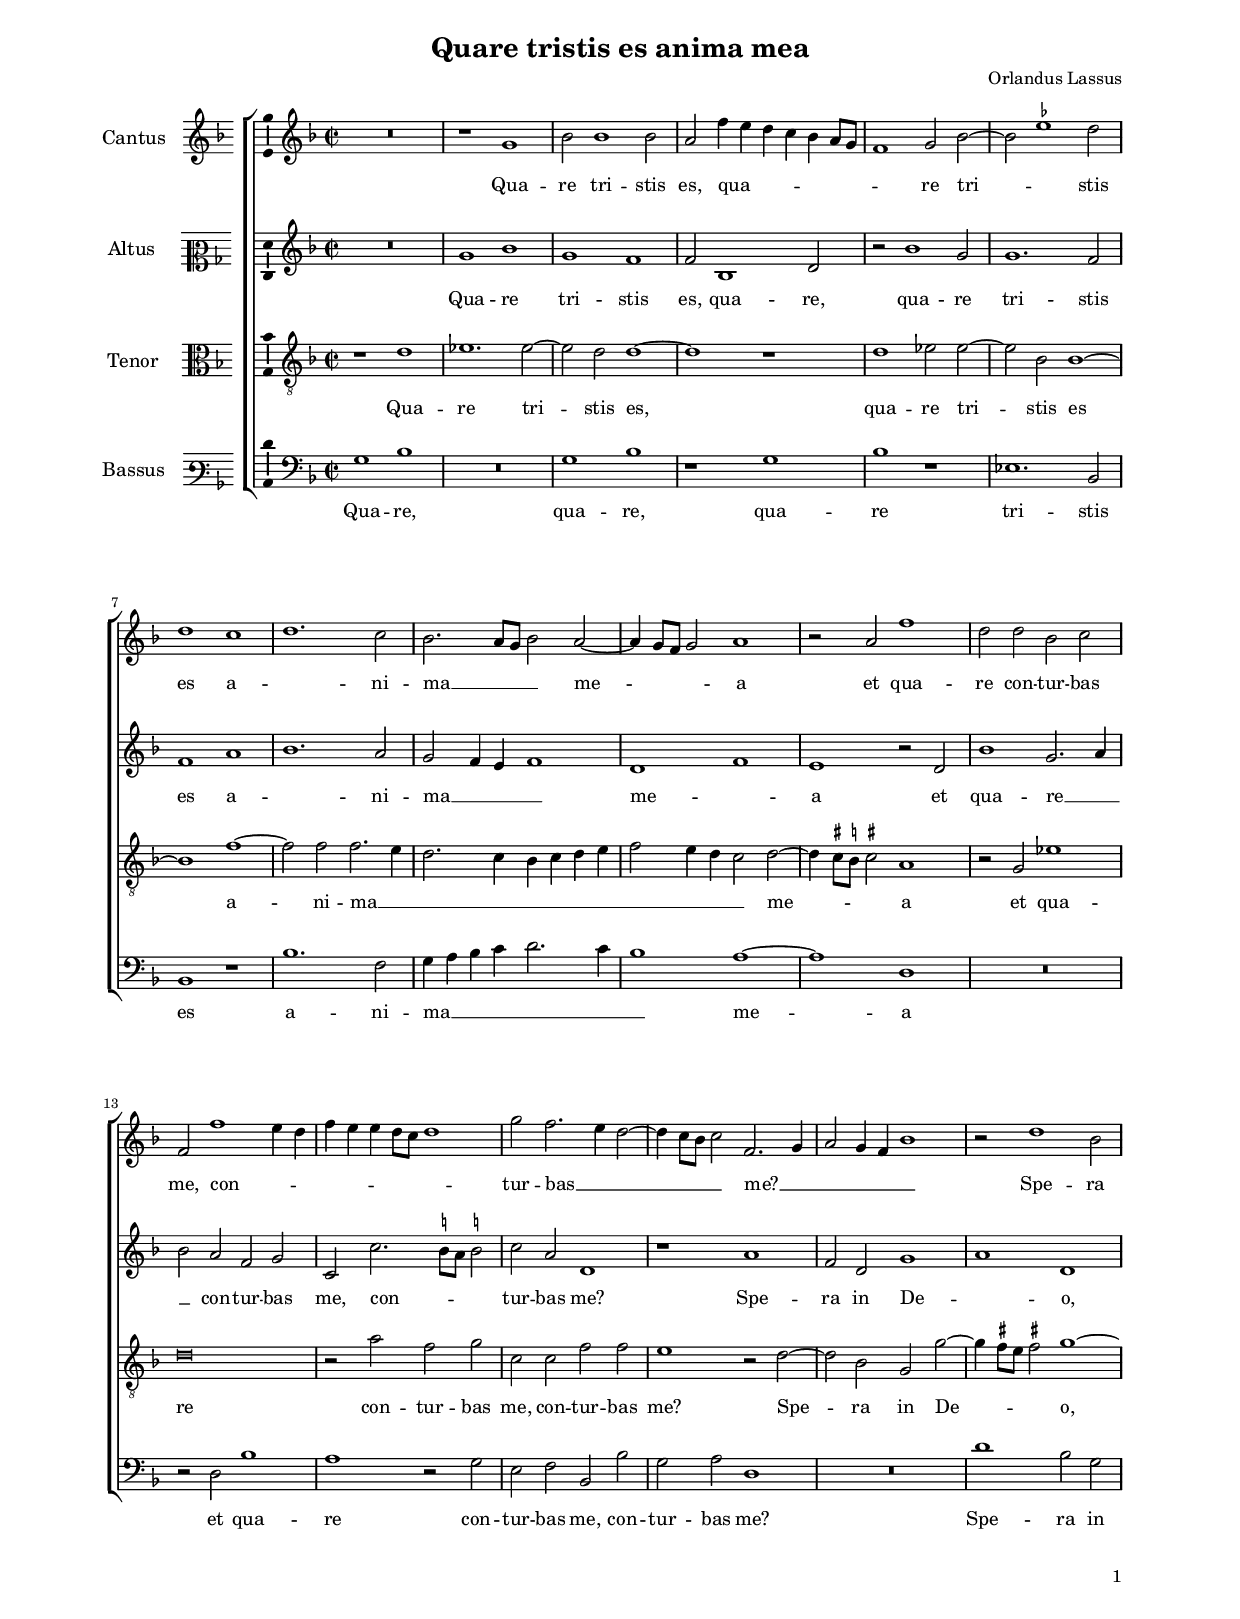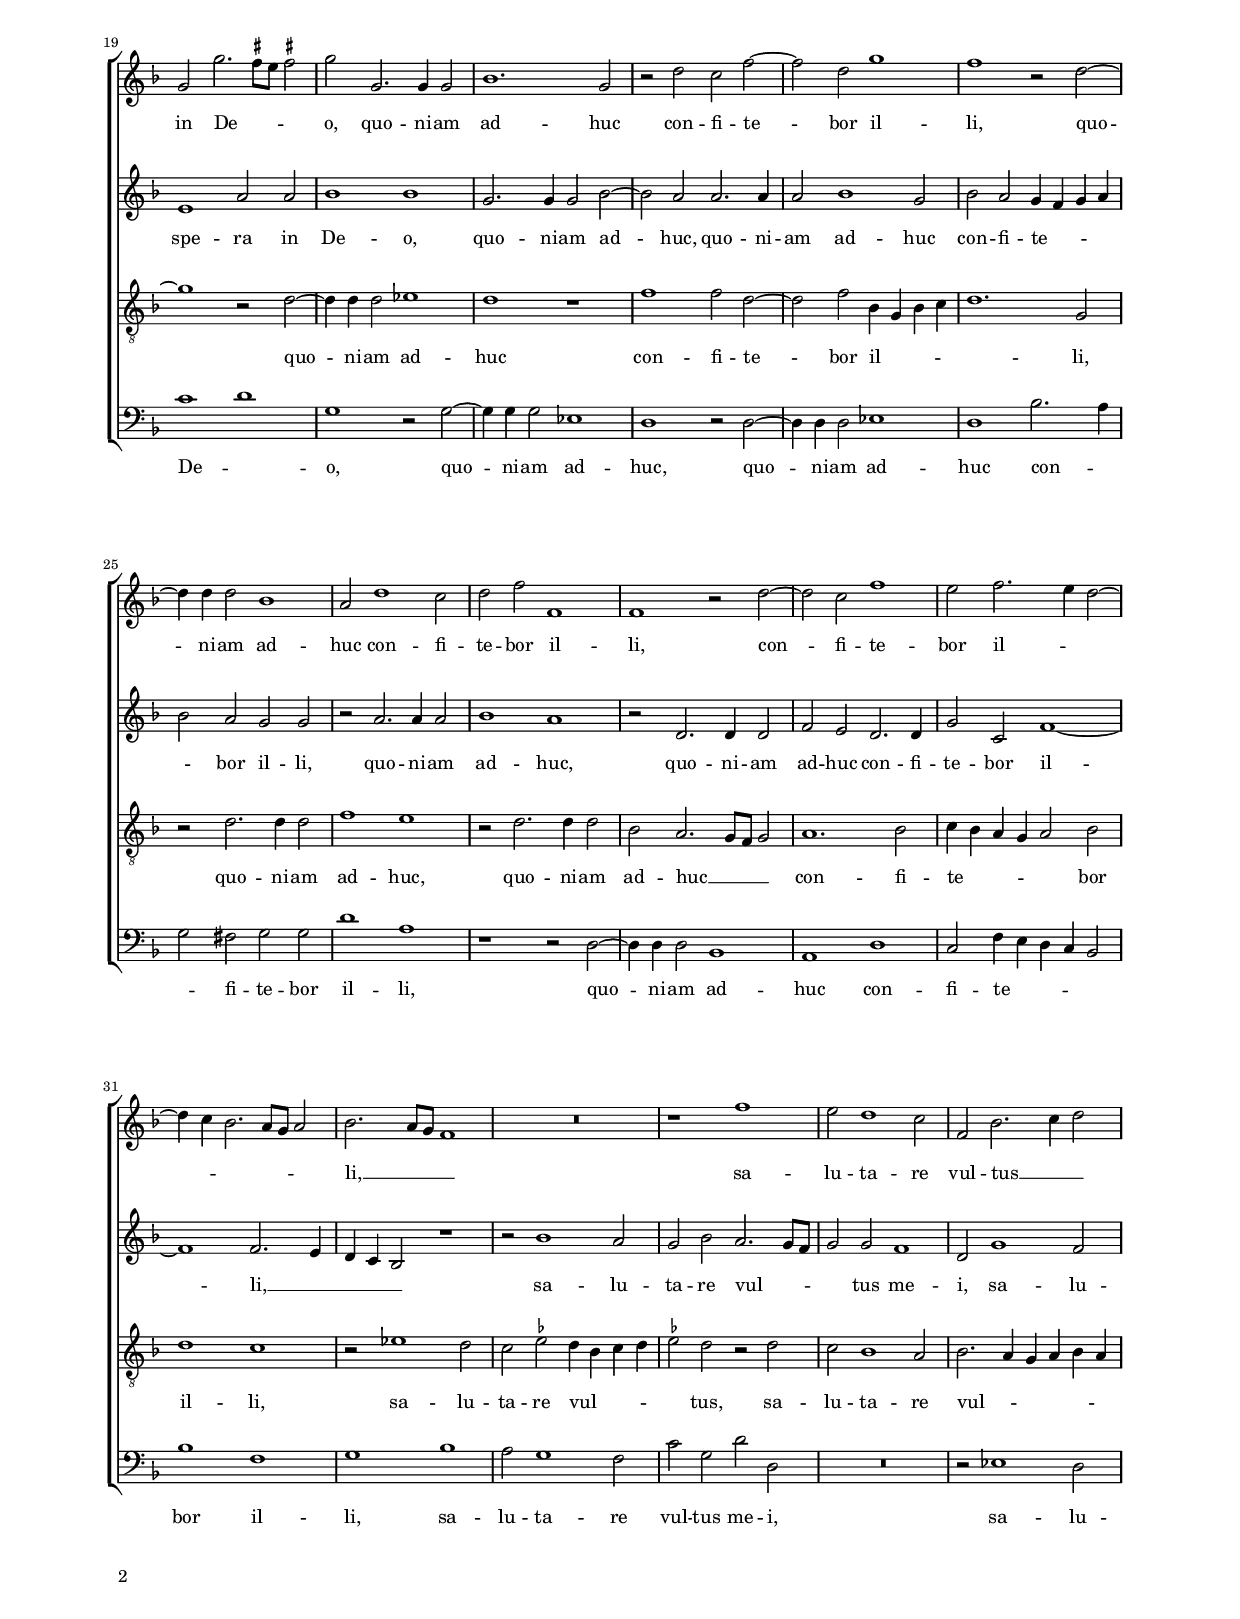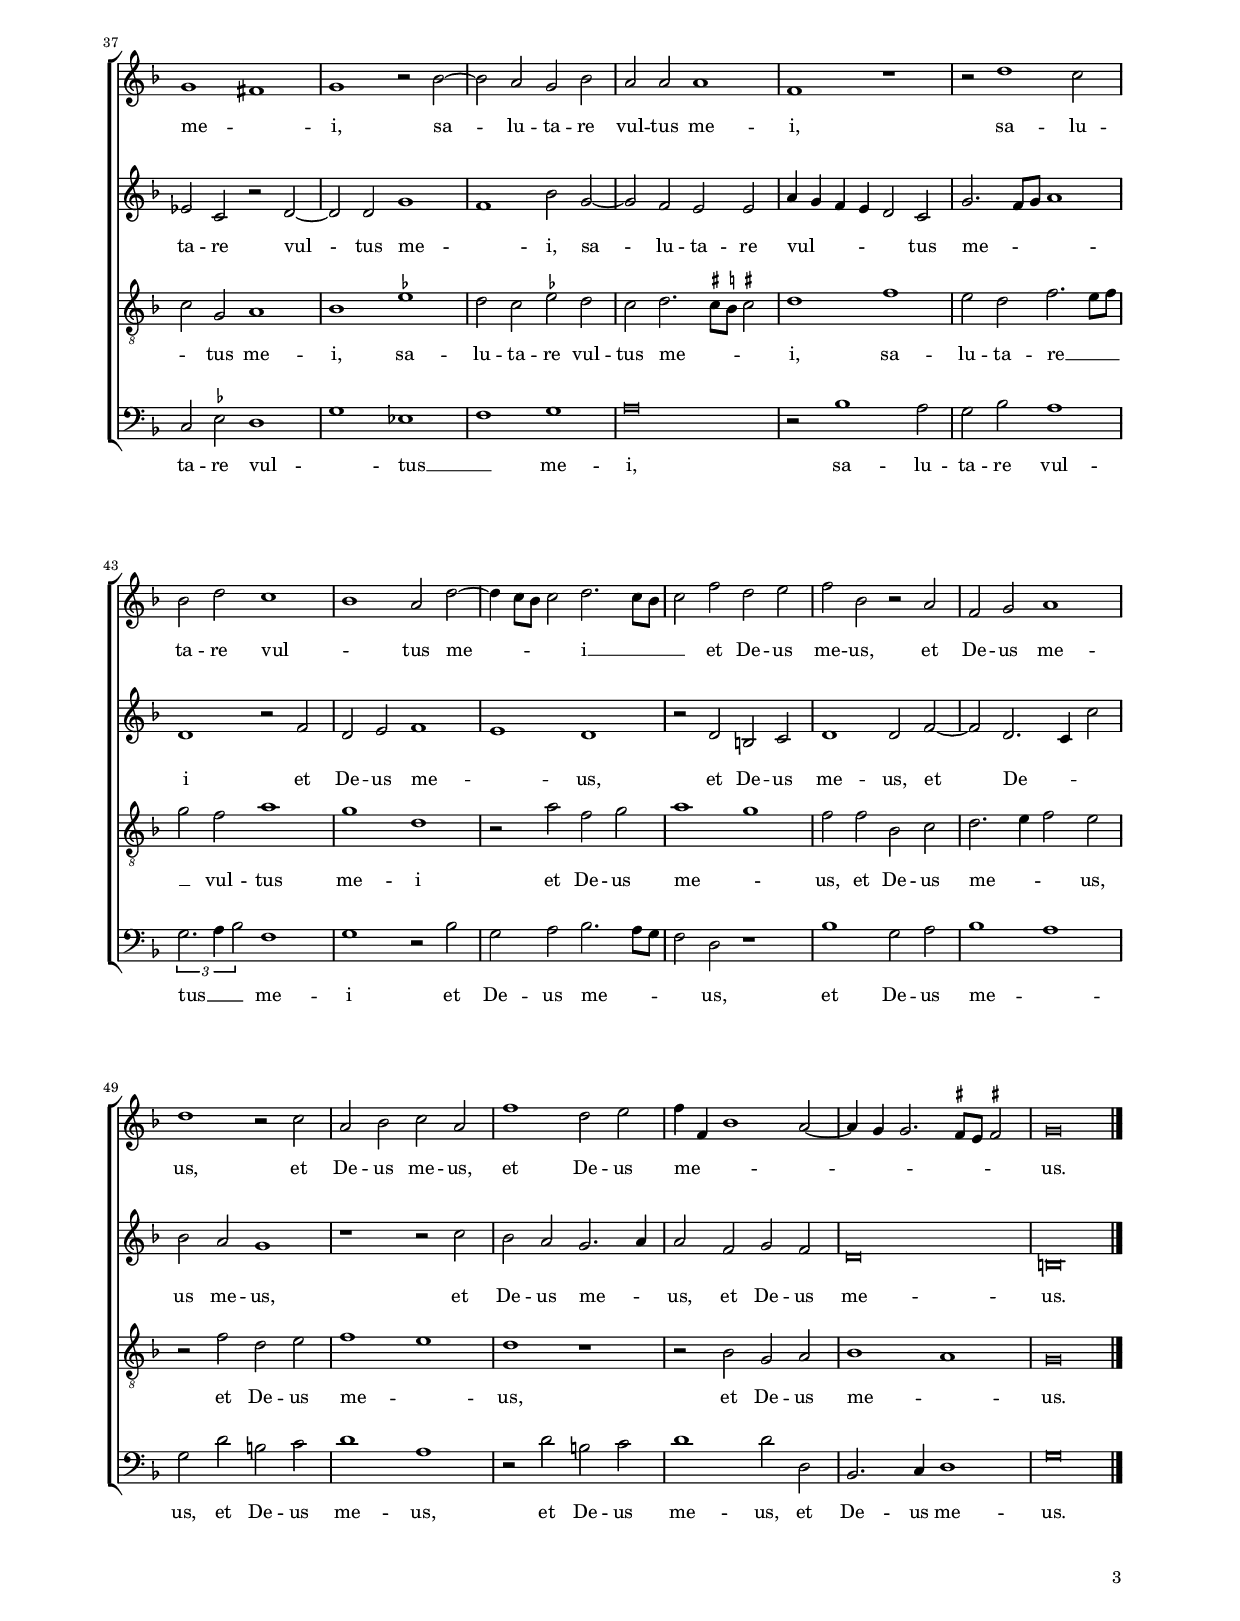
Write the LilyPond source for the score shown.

\header
{
  title="Quare tristis es anima mea"
  composer="Orlandus Lassus"
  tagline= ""
}

\version "2.22.0"
\language deutsch
#(set-global-staff-size 15)
% #(set-default-paper-size "letter")
#(ly:set-option 'point-and-click #f)

	
global = {
    % \set Staff.autoBeaming = ##f        
	\key f \major
	\time 2/2 \set Score.measureLength = #(ly:make-moment 2/1)
    \set Score.tempoHideNote = ##t
    \tempo 2 = 90
    \skip 1*2*54 \bar "|."
	}

	ficta = { \once \set suggestAccidentals = ##t }
	
	forget = #(define-music-function (music) (ly:music?) #{
		\accidentalStyle forget
		$music
		\accidentalStyle default
		#})
	

\paper
	{
	top-margin = 2 \cm
	bottom-margin = 1.4 \cm
	left-margin = 2 \cm
	right-margin = 2 \cm
	ragged-bottom = ##f
	ragged-last-bottom = ##t
	print-page-number = ##f
	system-system-spacing = #'((basic-distance . 17) (minimum-distance . 14) (padding . 6) (strechability . 150))
    oddFooterMarkup=\markup   \fill-line { "" \fromproperty #'page:page-number-string }
    evenFooterMarkup=\markup  \fill-line { \fromproperty #'page:page-number-string "" }
    last-bottom-spacing = #'((basic-distance . 11) (minimum-distance . 7) (padding . 4))
%	systems-per-page = 3
%   page-count = 3        
%	min-systems-per-page = 3
	}


incipitcantus = \markup { \score {
	{
	\set Staff.instrumentName = \markup { \fontsize #1 "Cantus" }
	\key f \major
	\clef violin
	s4 \bar ""
	}
	\layout  {
	raggedright = ##t
	indent = 1.6 \cm
	line-width = 2.2\cm
	\context { \Staff \remove Time_signature_engraver }
	\override Staff.Clef.Y-extent = #'(0 . 0)
	}} \hspace #1 }
	
      
incipitaltus = \markup { \score {
	{
	\set Staff.instrumentName = \markup { \fontsize #1 "Altus" }
	\key f \major
	\clef mezzosoprano
	s4 \bar ""
	}
	\layout  {
	raggedright = ##t
	indent = 1.6 \cm
	line-width = 2.2\cm
	\context { \Staff \remove Time_signature_engraver }
	\override Staff.Clef.Y-extent = #'(0 . 0)
	}} \hspace #1 }


incipittenor = \markup { \score {
	{
	\set Staff.instrumentName = \markup { \fontsize #1 "Tenor" }
	\key f \major
	\clef alto
	s4 \bar ""
	}
	\layout  {
	raggedright = ##t
	indent = 1.6 \cm
	line-width = 2.2\cm
	\context { \Staff \remove Time_signature_engraver }
	\override Staff.Clef.Y-extent = #'(0 . 0)
	}} \hspace #1 }


incipitbassus = \markup { \score {
	{
	\set Staff.instrumentName = \markup { \fontsize #1 "Bassus" }
	\key f \major
	\clef varbaritone
	s4 \bar ""
	}
	\layout  {
	raggedright = ##t
	indent = 1.6 \cm
	line-width = 2.2\cm
	\context { \Staff \remove Time_signature_engraver }
	\override Staff.Clef.Y-extent = #'(0 . 0)
	}} \hspace #1 }


cantus =  \relative c''
	{
	R\breve
	r1 g
	b2 b1 b2
	a2 f'4 e d c b a8 g
%5
	f1 g2 b~ |
	b2 \ficta es1 d2
	d1 c
	d1. c2
	b2. a8 g b2 a~
%10
	a4 g8 f g2 a1 |
	r2 a f'1
	d2 d b c
	f,2 f'1 e4 d
	f4 e e d8 c d1
%15
	g2 f2. e4 d2~ |
	d4 c8 b c2 f,2. g4
	a2 g4 f b1
	r2 d1 b2
	g2 g'2. \ficta fis8 e \ficta fis!2
%20
	g2 g,2. g4 g2 |
	b1. g2
	r2 d' c f~
	f2 d g1
	f1 r2 d~
%25
	d4 d d2 b1 |
	a2 d1 c2
	d2 f f,1
	f1 r2 d'~
	d2 c f1
%30
	e2 f2. e4 d2~ |
	d4 c b2. a8 g a2
	b2. a8 g f1
	R\breve
	r1 f'
%35
	e2 d1 c2 |
	f,2 b2. c4 d2
	g,1 fis
	g1 r2 b~
	b2 a g b
%40
	a2 a a1 |
	f1 r
	r2 d'1 c2
	b2 d c1
	b1 a2 d~
%45
	d4 c8 b c2 d2. c8 b |
	c2 f d e
	f2 b, r a
	f2 g a1
	d1 r2 c
%50
	a2 b c a |
	f'1 d2 e
	f4 f, b1 a2~
	a4 g g2. \ficta fis8 e \ficta fis!2
	g\breve |
	}


altus =  \relative c'
	{
	R\breve
	g'1 b
	g1 f
	f2 b,1 d2
%5
	r2 b'1 g2 |
	g1. f2
	f1 a
	b1. a2
	g2 f4 e f1
%10
	d1 f |
	e1 r2 d
	b'1 g2. a4
	b2 a f g
	c,2 c'2. \stemDown \ficta h8 a \stemNeutral \ficta h!2
%15
	c2 a d,1 |
	r1 a'
	f2 d g1
	a1 d,
	e1 a2 a
%20
	b1 b |
	g2. g4 g2 b~
	b2 a a2. a4
	a2 b1 g2
	b2 a g4 f g a
%25
	b2 a g g |
	r2 a2. a4 a2
	b1 a
	r2 d,2. d4 d2
	f2 e d2. d4
%30
	g2 c, f1~ |
	f1 f2. e4
	d4 c b2 r1
	r2 b'1 a2
	g2 b a2. g8 f
%35
	g2 g f1 |
	d2 g1 f2
	es2 c r d~
	d2 d g1
	f1 b2 g~
%40
	g2 f e e |
	a4 g f e d2 c
	g'2. f8 g a1
	d,1 r2 f
	d2 e f1
%45
	e1 d |
	r2 d h c
	d1 d2 f~
	f2 d2. c4 c'2
	b2 a g1
%50
	r1 r2 c |
	b2 a g2. a4
	a2 f g f
	d\breve
	h\breve |
	}


tenor =  \relative c'
	{
	r1 d
	es1. es2~
	es2 d d1~
	d1 r
%5
	d1 es2 es~ |
	es2 b b1~
	b1 f'~
	f2 f f2. e4
	d2. c4 b4 c d e
%10
	f2 e4 d c2 d~ |
	d4 \ficta cis8 \ficta h \ficta cis!2 a1
	r2 g es'1
	d\breve
	r2 a' f g
%15
	c,2 c f f |
	e1 r2 d~
	d2 b g g'~
	g4 \ficta fis8 e \ficta fis!2 g1~
	g1 r2 d~
%20
	d4 d d2 es1 |
	d1 r
	f1 f2 d~
	d2 f b,4 g b c
	d1. g,2
%25
	r2 d'2. d4 d2 |
	f1 e
	r2 d2. d4 d2
	b2 a2. g8 f g2
	a1. b2
%30
	c4 b a g a2 b |
	d1 c
	r2 es1 d2
	c2 \ficta es d4 b c d
	\ficta es2 d r d
%35
	c2 b1 a2 |
	b2. a4 g4 a b a
	c2 g a1
	b1 \ficta es
	d2 c \ficta es2 d
%40
	c2 d2. \ficta cis8 \ficta h \ficta cis!2 |
	d1 f
	e2 d f2. e8 f
	g2 f a1
	g1 d
%45
	r2 a'2 f g |
	a1 g
	f2 f b, c
	d2. e4 f2 e
	r2 f d e
%50
	f1 e |
	d1 r
	r2 b g a
	b1 a
	g\breve |
	}

bassus  =  \relative c
	{
	g'1 b
	R\breve
	g1 b
	r1 g
%5
	b1 r |
	es,1. b2
	b1 r
	b'1. f2
	g4 a b c d2. c4
%10
	b1 a~ |
	a1 d,
	R\breve
	r2 d b'1
	a1 r2 g
%15
	e2 f b, b' |
	g2 a d,1
	R\breve
	d'1 b2 g
	c1 d
%20
	g,1 r2 g~ |
	g4 g g2 es1
	d1 r2 d~
	d4 d d2 es1
	d1 b'2. a4
%25
	g2 fis g g |
	d'1 a
	r1 r2 d,~
	d4 d d2 b1
	a1 d
%30
	c2 f4 e d c b2 |
	b'1 f
	g1 b
	a2 g1 f2
	c'2 g d' d,
%35
	R\breve |
	r2 es1 d2
	c2 \ficta es d1
	g1 es
	f1 g
%40
	a\breve |
	r2 b1 a2
	g2 b a1
    \tuplet 3/2 { g2. a4 b2 } f1
	g1 r2 b
%45
	g2 a b2. a8 g |
	f2 d r1
	b'1 g2 a
	b1 a
	g2 d' h c
%50
	d1 a |
	r2 d h c
	d1 d2 d,
	b2. c4 d1
	g\breve |
	}

lyricscantus = \lyricmode {
	Qua -- re tri -- stis es,
    qua -- _ _ _ _ _ _ _ re tri -- _ stis es a -- _ ni -- ma __ _ _ _ me -- _ _ _ a
    et qua -- re con -- tur -- bas me,
    con -- _ _ _ _ _ _ _ _ tur -- bas __ _ _ _ _ _ me? __ _ _ _ _ _
    Spe -- ra in De -- _ _ _ o,
    quo -- ni -- am ad -- huc con -- fi -- te -- bor il -- li,
    quo -- ni -- am ad -- huc con -- fi -- te -- bor il -- li,
    con -- fi -- te -- bor il -- _ _ _ _ _ _ _ li, __ _ _ _
    sa -- lu -- ta -- re vul -- tus __ _ _ me -- _ i,
    sa -- lu -- ta -- re vul -- tus me -- i,
    sa -- lu -- ta -- re vul -- _ tus me -- _ _ _ i __ _ _ _ 
    et De -- us me -- us,
    et De -- us me -- us,
    et De -- us me -- us,
    et De -- us me -- _ _ _ _ _ _ _ _ us.
	}


lyricsaltus = \lyricmode {
	Qua -- re tri -- stis es,
    qua -- re,
    qua -- re tri -- stis es a -- _ ni -- ma __ _ _ _ me -- _ a
    et qua -- re __ _ _ con -- tur -- bas me,
    con -- _ _ _ tur -- bas me?
    Spe -- ra in De -- _ o,
    spe -- ra in De -- o,
    quo -- ni -- am ad -- huc,
    quo -- ni -- am ad -- huc con -- fi -- te -- _ _ _ _ bor il -- li,
    quo -- ni -- am ad -- huc,
    quo -- ni -- am ad -- huc con -- fi -- te -- bor il -- li, __ _ _ _ _ 
    sa -- lu -- ta -- re vul -- _ _ _ tus me -- i,
    sa -- lu -- ta -- re vul -- tus me -- _ i,
    sa -- lu -- ta -- re vul -- _ _ _ _ tus me -- _ _ _ i
    et De -- us me -- _ us,
    et De -- us me -- us,
    et De -- _ _ us me -- us,
    et De -- us me -- _ us,
    et De -- us me -- us.
	}


lyricstenor = \lyricmode {
	Qua -- re tri -- stis es,
    qua -- re tri -- stis es a -- ni -- ma __ _ _ _ _ _ _ _ _ _ _ _ me -- _ _ _ a
    et qua -- re con -- tur -- bas me,
    con -- tur -- bas me?
    Spe -- ra in De -- _ _ _ o,
    quo -- ni -- am ad -- huc con -- fi -- te -- bor il -- _ _ _ _ li,
    quo -- ni -- am ad -- huc,
    quo -- ni -- am ad -- huc __ _ _ _ con -- fi -- te -- _ _ _ _ bor il -- li,
    sa -- lu -- ta -- re vul -- _ _ _ _ tus,
    sa -- lu -- ta -- re vul -- _ _ _ _ _ _ tus me -- i,
    sa -- lu -- ta -- re vul -- tus me -- _ _ _ i,
    sa -- lu -- ta -- re __ _ _ _ vul -- tus me -- i
    et De -- us me -- _ us,
    et De -- us me -- _ _ us,
    et De -- us me -- _ us,
    et De -- us me -- _ us.
	}


lyricsbassus = \lyricmode {
	Qua -- re,
    qua -- re,
    qua -- re tri -- stis es a -- ni -- ma __ _ _ _ _ _ _ me -- a
    et qua -- re con -- tur -- bas me,
    con -- tur -- bas me?
    Spe -- ra in De -- _ o,
    quo -- ni -- am ad -- huc,
    quo -- ni -- am ad -- huc con -- _ _ fi -- te -- bor il -- li,
    quo -- ni -- am ad -- huc con -- fi -- te -- _ _ _ _ bor il -- li,
    sa -- lu -- ta -- re vul -- tus me -- i,
    sa -- lu -- ta -- re vul -- _ tus __ _ me -- i,
    sa -- lu -- ta -- re vul -- tus __ _ _ me -- i
    et De -- us me -- _ _ _ us,
    et De -- us me -- _ us,
    et De -- us me -- us,
    et De -- us me -- us,
    et De -- us me -- us.
	}


\score
{  
	% \transpose {
	\new ChoirStaff \with { \override StaffGrouper.staff-staff-spacing.basic-distance = #13 }
	<<

	\new Staff << \global
	\new Voice="v1" {
		\set Staff.instrumentName=\incipitcantus
        %       \set Staff.instrumentName="S"
		\set Staff.midiInstrument = "reed organ"
		\clef "violin"
		\cantus }
	\new Lyrics \lyricsto "v1" {\lyricscantus }
	>>


	\new Staff << \global
	\new Voice="v2" {
		\set Staff.instrumentName=\incipitaltus
        %       \set Staff.instrumentName="A"
		\set Staff.midiInstrument = "reed organ"
        \clef "violin" % "G_8"
		\altus}
	\new Lyrics \lyricsto "v2" {\lyricsaltus }
	>>


	\new Staff << \global
	\new Voice="v3" {
		\set Staff.instrumentName=\incipittenor
        %       \set Staff.instrumentName="T"
		\set Staff.midiInstrument = "reed organ"
		\clef "G_8"
		\tenor }
	\new Lyrics \lyricsto "v3" {\lyricstenor }
	>>


	\new Staff << \global
	\new Voice="v4" {
		\set Staff.instrumentName=\incipitbassus
        %       \set Staff.instrumentName="B"
		\set Staff.midiInstrument = "reed organ"
		\clef "bass" 
		\bassus }
	\new Lyrics \lyricsto "v4" {\lyricsbassus}
	>>

	>>
	% } % transpose

	\layout
	{
	indent = 2.3 \cm
	\context { \Lyrics \override VerticalAxisGroup.nonstaff-relatedstaff-spacing.padding = #2 }
%	\context { \Lyrics \override LyricText.font-size = #1 }
	\context { \Staff \override TimeSignature.break-visibility = #end-of-line-invisible }
    \context { \Staff \consists "Ambitus_engraver" }
	\context { \Score \override BarNumber.padding = #2 }
	\context { \Voice \override NoteHead.style = #'baroque }
	}

\midi
	{
	}
	
}


% EOF
